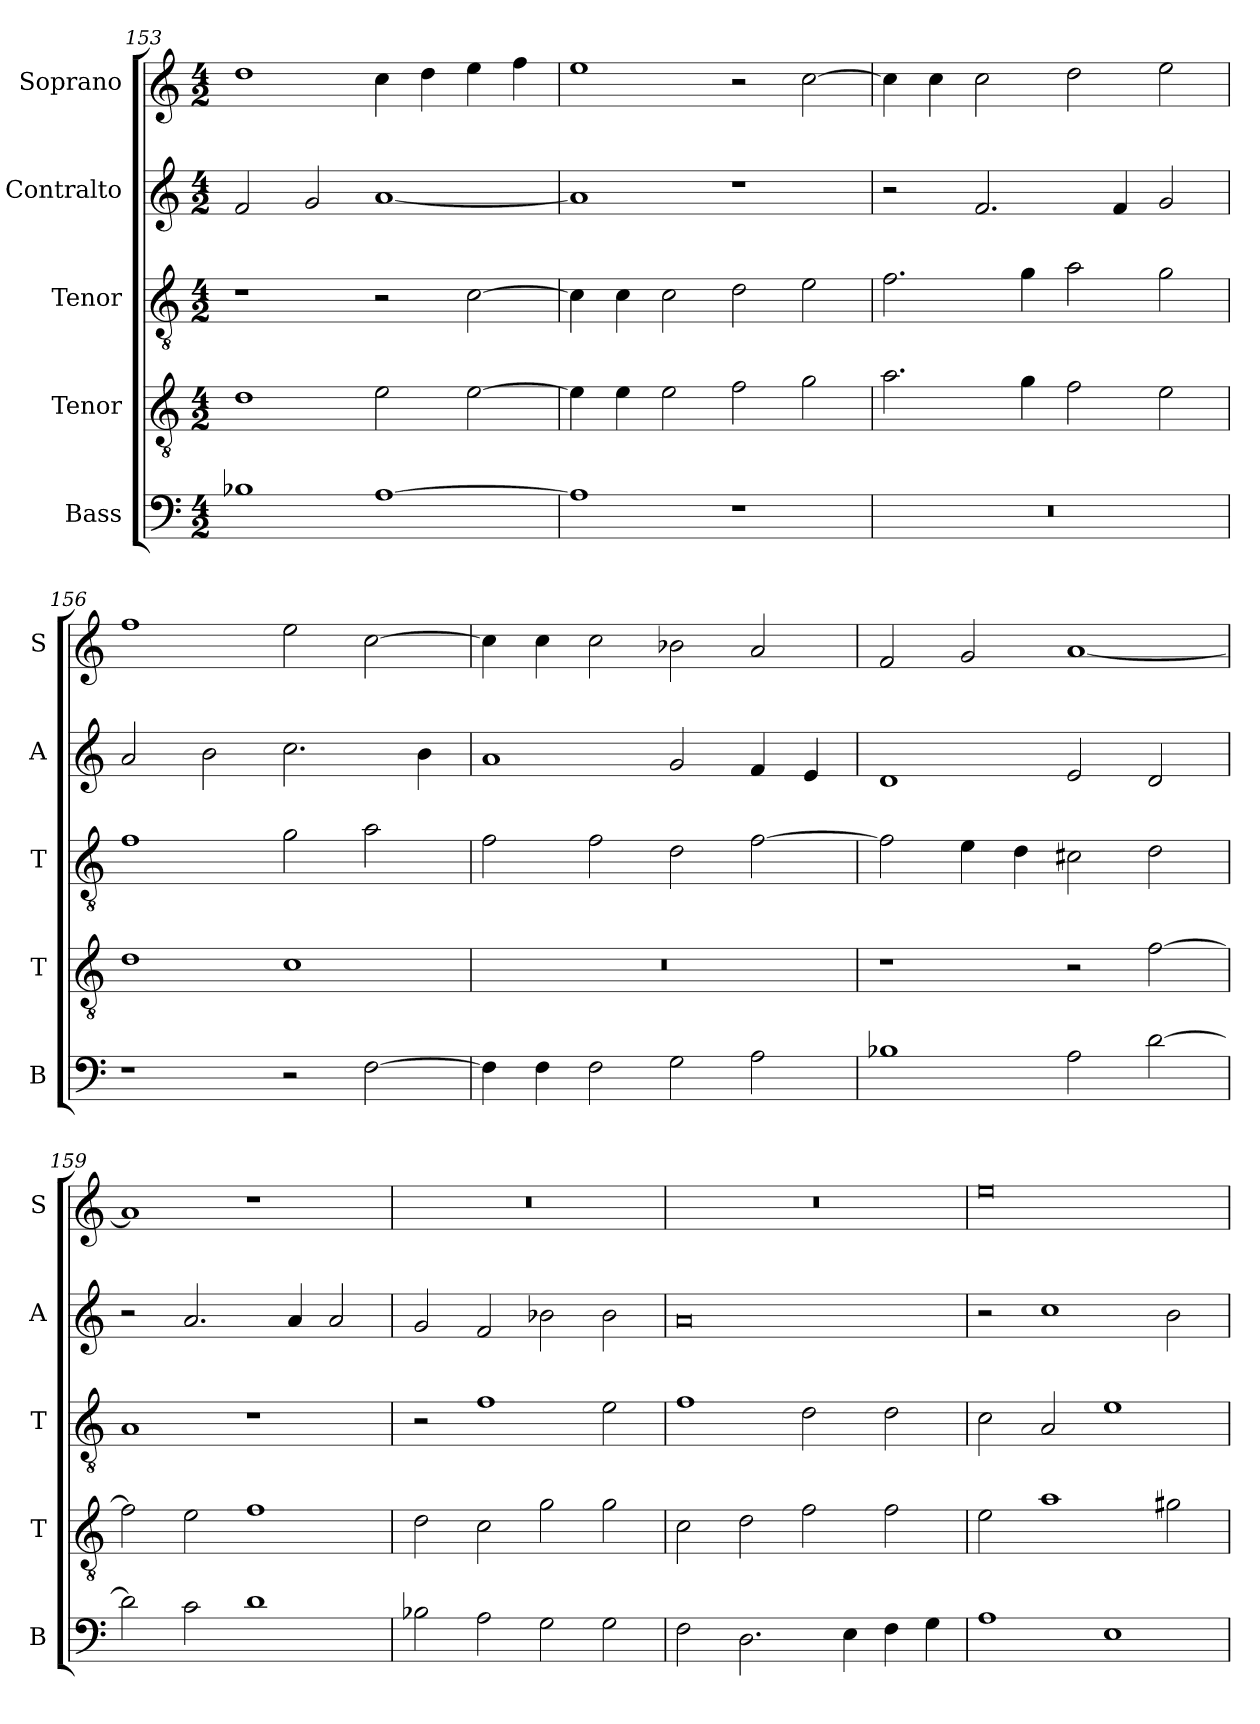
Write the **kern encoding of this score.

**kern	**kern	**kern	**kern	**kern
*part5	*part4	*part3	*part2	*part1
*staff5	*staff4	*staff3	*staff2	*staff1
*I"Bass	*I"Tenor	*I"Tenor	*I"Contralto	*I"Soprano
*I'B	*I'T	*I'T	*I'A	*I'S
*clefF4	*clefGv2	*clefGv2	*clefG2	*clefG2
*k[]	*k[]	*k[]	*k[]	*k[]
*A:aeo	*A:aeo	*A:aeo	*A:aeo	*A:aeo
*M4/2	*M4/2	*M4/2	*M4/2	*M4/2
=153	=153	=153	=153	=153
1B-X	1d	1r	2f	1dd
.	.	.	2g	.
[1A	2e	2r	[1a	4cc
.	.	.	.	4dd
.	[2e	[2c	.	4ee
.	.	.	.	4ff
=154	=154	=154	=154	=154
1A]	4e]	4c]	1a]	1ee
.	4e	4c	.	.
.	2e	2c	.	.
1r	2f	2d	1r	2r
.	2g	2e	.	[2cc
=155	=155	=155	=155	=155
0r	2.a	2.f	2r	4cc]
.	.	.	.	4cc
.	.	.	2.f	2cc
.	4g	4g	.	.
.	2f	2a	.	2dd
.	.	.	4f	.
.	2e	2g	2g	2ee
=156	=156	=156	=156	=156
1r	1d	1f	2a	1ff
.	.	.	2b	.
2r	1c	2g	2.cc	2ee
[2F	.	2a	.	[2cc
.	.	.	4b	.
=157	=157	=157	=157	=157
4F]	0r	2f	1a	4cc]
4F	.	.	.	4cc
2F	.	2f	.	2cc
2G	.	2d	2g	2b-X
2A	.	[2f	4f	2a
.	.	.	4e	.
=158	=158	=158	=158	=158
1B-X	1r	2f]	1d	2f
.	.	4e	.	2g
.	.	4d	.	.
2A	2r	2c#X	2e	[1a
[2d	[2f	2d	2d	.
=159	=159	=159	=159	=159
2d]	2f]	1A	2r	1a]
2c	2e	.	2.a	.
1d	1f	1r	.	1r
.	.	.	4a	.
.	.	.	2a	.
=160	=160	=160	=160	=160
2B-X	2d	2r	2g	0r
2A	2c	1f	2f	.
2G	2g	.	2b-X	.
2G	2g	2e	2b-	.
=161	=161	=161	=161	=161
2F	2c	1f	0a	0r
2.D	2d	.	.	.
.	2f	2d	.	.
4E	.	.	.	.
4F	2f	2d	.	.
4G	.	.	.	.
=162	=162	=162	=162	=162
1A	2e	2c	2r	0ee
.	1a	2A	1cc	.
1E	.	1e	.	.
.	2g#X	.	2b	.
=	=	=	=	=
*-	*-	*-	*-	*-
